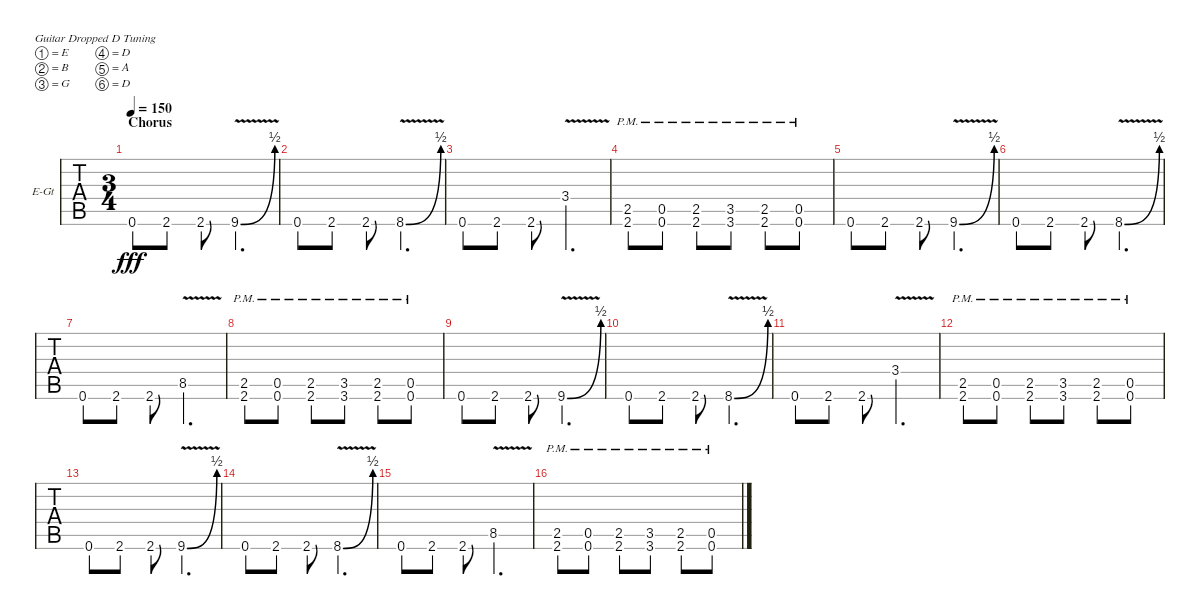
\defaultSystemsLayout 4
\bracketExtendMode groupsimilarinstruments
\firstSystemTrackNameOrientation horizontal
\otherSystemsTrackNameOrientation horizontal
\track ("Willie Adler" "E-Gt") {instrument distortionguitar}
\staff {tabs}
\tuning (E4 B3 G3 D3 A2 D2)
\ts (3 4)
\section ("" "Chorus")
\tempo 150
\clef g2
\scale
0.333333
\ks c
0.6.8{dy fff} 2.6.8 2.6.8 9.6{be (bend 0 0 5.3999999999999995 2) v}.4{d} |
\scale
0.333333 0.6.8 2.6.8 2.6.8 8.6{be (bend 0 0 4.8 2) v}.4{d} |
\scale
0.333333 0.6.8 2.6.8 2.6.8 3.4{v}.4{d} |
\scale
0.375 (2.6{pm} 2.5{pm}).8 (0.5{pm} 0.6{pm}).8 (2.6{pm} 2.5{pm}).8 (3.5{pm} 3.6{pm}).8 (2.6{pm} 2.5{pm}).8 (0.5{pm} 0.6{pm}).8 |
\scale
0.3125 0.6.8 2.6.8 2.6.8 9.6{be (bend 0 0 5.3999999999999995 2) v}.4{d} |
\scale
0.3125 0.6.8 2.6.8 2.6.8 8.6{be (bend 0 0 4.8 2) v}.4{d} |
\scale
0.294118 0.6.8 2.6.8 2.6.8 8.5{v}.4{d} |
(2.6{pm} 2.5{pm}).8 (0.5{pm} 0.6{pm}).8 (2.6{pm} 2.5{pm}).8 (3.5{pm} 3.6{pm}).8 (2.6{pm} 2.5{pm}).8 (0.5{pm} 0.6{pm}).8 |
0.6.8 2.6.8 2.6.8 9.6{be (bend 0 0 5.3999999999999995 2) v}.4{d} |
0.6.8 2.6.8 2.6.8 8.6{be (bend 0 0 4.8 2) v}.4{d} |
0.6.8 2.6.8 2.6.8 3.4{v}.4{d} |
(2.6{pm} 2.5{pm}).8 (0.5{pm} 0.6{pm}).8 (2.6{pm} 2.5{pm}).8 (3.5{pm} 3.6{pm}).8 (2.6{pm} 2.5{pm}).8 (0.5{pm} 0.6{pm}).8 |
0.6.8 2.6.8 2.6.8 9.6{be (bend 0 0 5.3999999999999995 2) v}.4{d} |
0.6.8 2.6.8 2.6.8 8.6{be (bend 0 0 4.8 2) v}.4{d} |
0.6.8 2.6.8 2.6.8 8.5{v}.4{d} |
(2.6{pm} 2.5{pm}).8 (0.5{pm} 0.6{pm}).8 (2.6{pm} 2.5{pm}).8 (3.5{pm} 3.6{pm}).8 (2.6{pm} 2.5{pm}).8 (0.5{pm} 0.6{pm}).8
